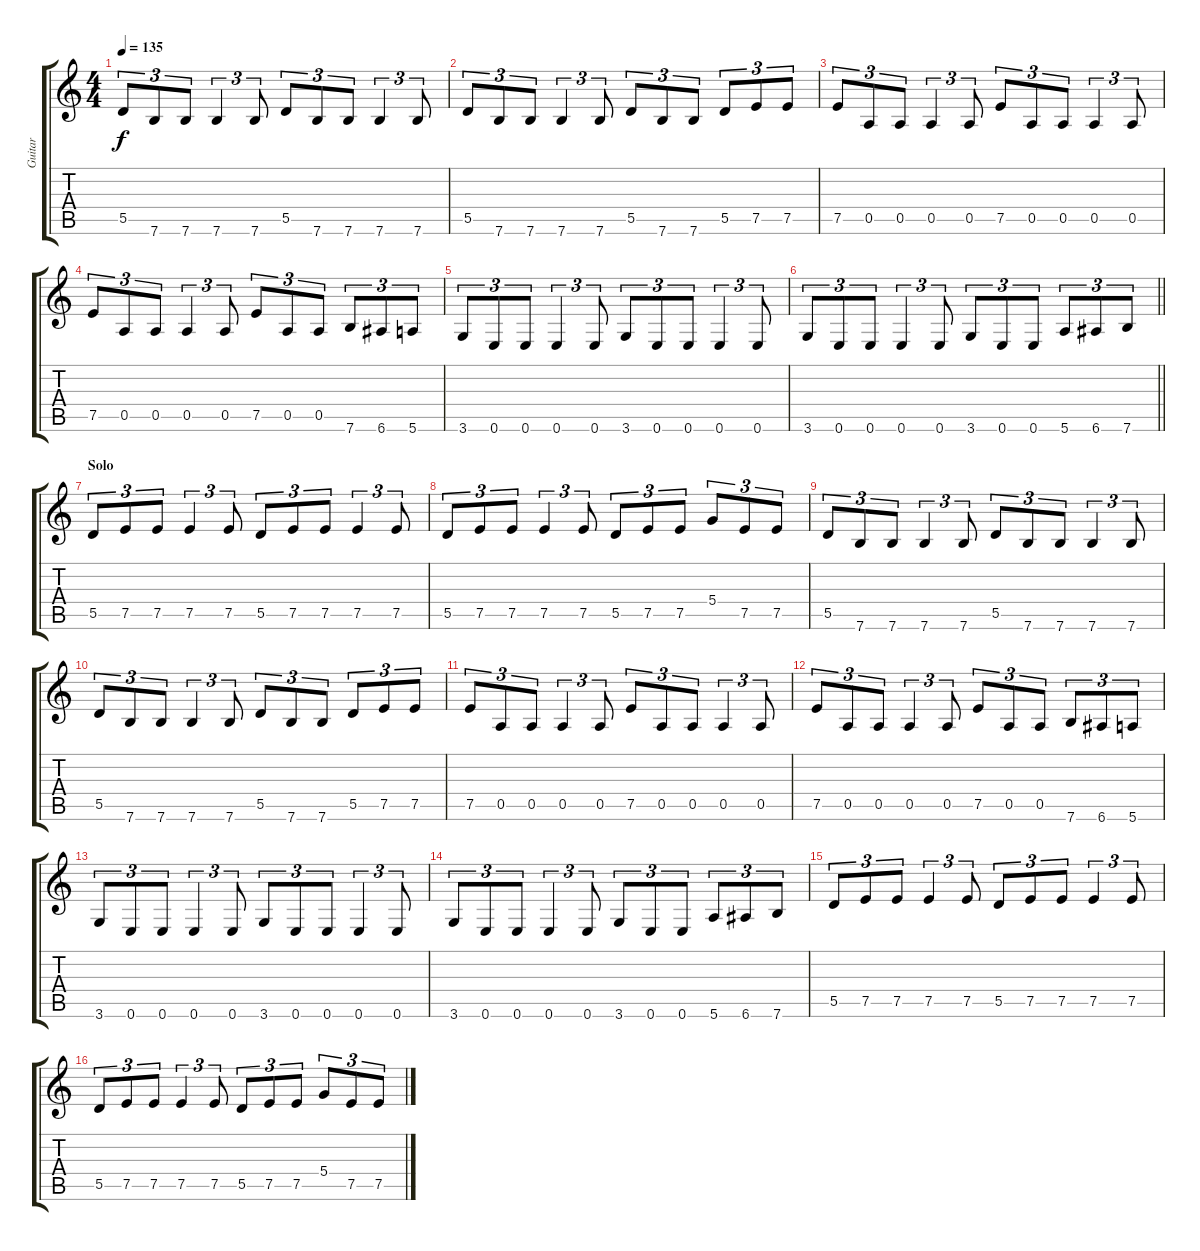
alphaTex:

\track ("Guitar" "Guitar") {instrument distortionguitar}
\staff {score tabs}
\tuning (E4 B3 G3 D3 A2 E2) {hide}
\ts (4 4)
\tempo 135
\clef g2
\ks c
5.5.8{tu (3 2) dy f} 7.6.8{tu (3 2)} 7.6.8{tu (3 2)} 7.6.4{tu (3 2)} 7.6.8{tu (3 2)} 5.5.8{tu (3 2)} 7.6.8{tu (3 2)} 7.6.8{tu (3 2)} 7.6.4{tu (3 2)} 7.6.8{tu (3 2)} |
5.5.8{tu (3 2)} 7.6.8{tu (3 2)} 7.6.8{tu (3 2)} 7.6.4{tu (3 2)} 7.6.8{tu (3 2)} 5.5.8{tu (3 2)} 7.6.8{tu (3 2)} 7.6.8{tu (3 2)} 5.5.8{tu (3 2)} 7.5.8{tu (3 2)} 7.5.8{tu (3 2)} |
7.5.8{tu (3 2)} 0.5.8{tu (3 2)} 0.5.8{tu (3 2)} 0.5.4{tu (3 2)} 0.5.8{tu (3 2)} 7.5.8{tu (3 2)} 0.5.8{tu (3 2)} 0.5.8{tu (3 2)} 0.5.4{tu (3 2)} 0.5.8{tu (3 2)} |
7.5.8{tu (3 2)} 0.5.8{tu (3 2)} 0.5.8{tu (3 2)} 0.5.4{tu (3 2)} 0.5.8{tu (3 2)} 7.5.8{tu (3 2)} 0.5.8{tu (3 2)} 0.5.8{tu (3 2)} 7.6.8{tu (3 2)} 6.6.8{tu (3 2)} 5.6.8{tu (3 2)} |
3.6.8{tu (3 2)} 0.6.8{tu (3 2)} 0.6.8{tu (3 2)} 0.6.4{tu (3 2)} 0.6.8{tu (3 2)} 3.6.8{tu (3 2)} 0.6.8{tu (3 2)} 0.6.8{tu (3 2)} 0.6.4{tu (3 2)} 0.6.8{tu (3 2)} |
\barLineRight lightlight
3.6.8{tu (3 2)} 0.6.8{tu (3 2)} 0.6.8{tu (3 2)} 0.6.4{tu (3 2)} 0.6.8{tu (3 2)} 3.6.8{tu (3 2)} 0.6.8{tu (3 2)} 0.6.8{tu (3 2)} 5.6.8{tu (3 2)} 6.6.8{tu (3 2)} 7.6.8{tu (3 2)} |
\section ("" "Solo")
5.5.8{tu (3 2) volume 16} 7.5.8{tu (3 2)} 7.5.8{tu (3 2)} 7.5.4{tu (3 2)} 7.5.8{tu (3 2)} 5.5.8{tu (3 2)} 7.5.8{tu (3 2)} 7.5.8{tu (3 2)} 7.5.4{tu (3 2)} 7.5.8{tu (3 2)} |
5.5.8{tu (3 2)} 7.5.8{tu (3 2)} 7.5.8{tu (3 2)} 7.5.4{tu (3 2)} 7.5.8{tu (3 2)} 5.5.8{tu (3 2)} 7.5.8{tu (3 2)} 7.5.8{tu (3 2)} 5.4.8{tu (3 2)} 7.5.8{tu (3 2)} 7.5.8{tu (3 2)} |
5.5.8{tu (3 2)} 7.6.8{tu (3 2)} 7.6.8{tu (3 2)} 7.6.4{tu (3 2)} 7.6.8{tu (3 2)} 5.5.8{tu (3 2)} 7.6.8{tu (3 2)} 7.6.8{tu (3 2)} 7.6.4{tu (3 2)} 7.6.8{tu (3 2)} |
5.5.8{tu (3 2)} 7.6.8{tu (3 2)} 7.6.8{tu (3 2)} 7.6.4{tu (3 2)} 7.6.8{tu (3 2)} 5.5.8{tu (3 2)} 7.6.8{tu (3 2)} 7.6.8{tu (3 2)} 5.5.8{tu (3 2)} 7.5.8{tu (3 2)} 7.5.8{tu (3 2)} |
7.5.8{tu (3 2)} 0.5.8{tu (3 2)} 0.5.8{tu (3 2)} 0.5.4{tu (3 2)} 0.5.8{tu (3 2)} 7.5.8{tu (3 2)} 0.5.8{tu (3 2)} 0.5.8{tu (3 2)} 0.5.4{tu (3 2)} 0.5.8{tu (3 2)} |
7.5.8{tu (3 2)} 0.5.8{tu (3 2)} 0.5.8{tu (3 2)} 0.5.4{tu (3 2)} 0.5.8{tu (3 2)} 7.5.8{tu (3 2)} 0.5.8{tu (3 2)} 0.5.8{tu (3 2)} 7.6.8{tu (3 2)} 6.6.8{tu (3 2)} 5.6.8{tu (3 2)} |
3.6.8{tu (3 2)} 0.6.8{tu (3 2)} 0.6.8{tu (3 2)} 0.6.4{tu (3 2)} 0.6.8{tu (3 2)} 3.6.8{tu (3 2)} 0.6.8{tu (3 2)} 0.6.8{tu (3 2)} 0.6.4{tu (3 2)} 0.6.8{tu (3 2)} |
3.6.8{tu (3 2)} 0.6.8{tu (3 2)} 0.6.8{tu (3 2)} 0.6.4{tu (3 2)} 0.6.8{tu (3 2)} 3.6.8{tu (3 2)} 0.6.8{tu (3 2)} 0.6.8{tu (3 2)} 5.6.8{tu (3 2)} 6.6.8{tu (3 2)} 7.6.8{tu (3 2)} |
5.5.8{tu (3 2)} 7.5.8{tu (3 2)} 7.5.8{tu (3 2)} 7.5.4{tu (3 2)} 7.5.8{tu (3 2)} 5.5.8{tu (3 2)} 7.5.8{tu (3 2)} 7.5.8{tu (3 2)} 7.5.4{tu (3 2)} 7.5.8{tu (3 2)} |
5.5.8{tu (3 2)} 7.5.8{tu (3 2)} 7.5.8{tu (3 2)} 7.5.4{tu (3 2)} 7.5.8{tu (3 2)} 5.5.8{tu (3 2)} 7.5.8{tu (3 2)} 7.5.8{tu (3 2)} 5.4.8{tu (3 2)} 7.5.8{tu (3 2)} 7.5.8{tu (3 2)}
